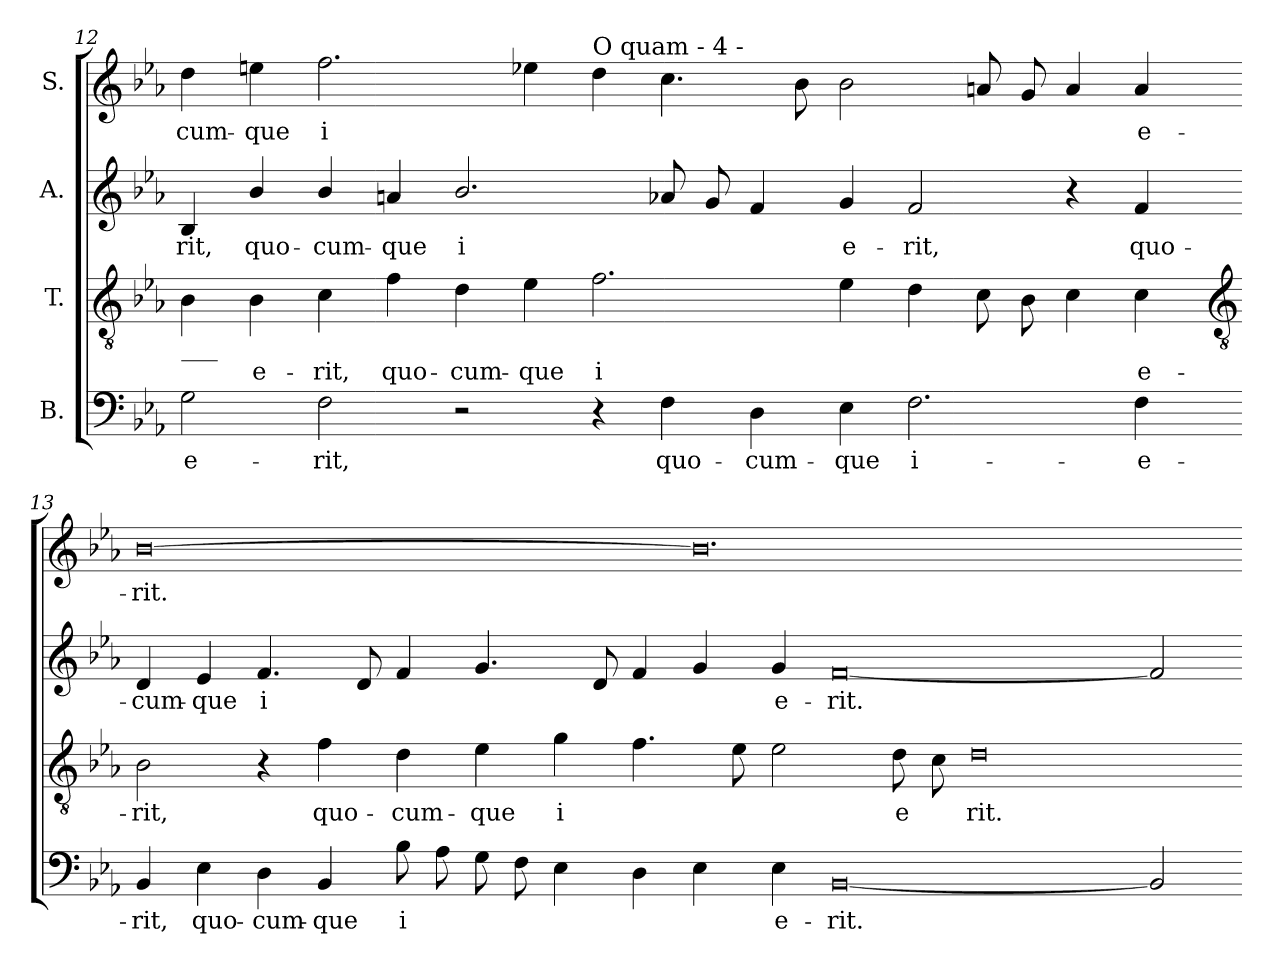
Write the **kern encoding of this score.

**kern	**text	**kern	**text	**kern	**text	**kern	**text
*part4	*part4	*part3	*part3	*part2	*part2	*part1	*part1
*staff4	*staff4	*staff3	*staff3	*staff2	*staff2	*staff1	*staff1
*I"B.	*	*I"T.	*	*I"A.	*	*I"S.	*
!!LO:LB:g=z
*clefF4	*	*clefGv2	*	*clefG2	*	*clefG2	*
*k[b-e-a-]	*	*k[b-e-a-]	*	*k[b-e-a-]	*	*k[b-e-a-]	*
*E-:	*	*E-:	*	*E-:	*	*E-:	*
=12	=12	=12	=12	=12	=12	=12	=12
!	!	!LO:TX:b:t=___	!	!	!	!	!
!	!LO:LY:b	!	!	!	!LO:LY:b	!	!LO:LY:b
2G	-e-	4B-	.	4B-	-rit,	4dd	-cum-
!	!	!	!LO:LY:b	!	!LO:LY:b	!	!LO:LY:b
.	.	4B-	e-	4b-/	quo-	4een	-que
!	!LO:LY:b	!	!LO:LY:b	!	!LO:LY:b	!	!LO:LY:b
2F	-rit,	4c	-rit,	4b-/	-cum-	2.ff	i
!	!	!	!LO:LY:b	!	!LO:LY:b	!	!
.	.	4f	quo-	4an/	-que	.	.
!	!	!	!LO:LY:b	!	!LO:LY:b	!	!
2r	.	4d	-cum-	2.b-/	i	.	.
!	!	!	!LO:LY:b	!	!	!	!
.	.	4e-	-que	.	.	4ee-X	.
!	!	!	!	!	!	!LO:TX:a:t=O quam - 4 -	!
!	!	!	!LO:LY:b	!	!	!	!
4r	.	2.f	i	.	.	4dd	.
!	!LO:LY:b	!	!	!	!	!	!
4F	quo-	.	.	8a-X	.	4.cc	.
.	.	.	.	8g	.	.	.
!	!LO:LY:b	!	!	!	!	!	!
4D	-cum-	.	.	4f	.	.	.
.	.	.	.	.	.	8b-	.
!	!LO:LY:b	!	!	!	!LO:LY:b	!	!
4E-	-que	4e-	.	4g	e-	2b-	.
!	!LO:LY:b	!	!	!	!LO:LY:b	!	!
2.F	i-	4d	.	2f	-rit,	.	.
.	.	8c	.	.	.	8an	.
.	.	8B-	.	.	.	8g	.
.	.	4c	.	4r	.	4a	.
!	!LO:LY:b	!	!LO:LY:b	!	!LO:LY:b	!	!LO:LY:b
4F	-e-	4c	e-	4f	quo-	4a	e-
!!LO:LB:g=z
=13-	=13-	=13-	=13-	=13-	=13-	=13-	=13-
*	*	*clefGv2	*	*	*	*	*
!	!LO:LY:b	!	!LO:LY:b	!	!LO:LY:b	!	!LO:LY:b
4BB-	-rit,	2B-	-rit,	4d	-cum-	[0b-	-rit.
!	!LO:LY:b	!	!	!	!LO:LY:b	!	!
4E-	quo-	.	.	4e-	-que	.	.
!	!LO:LY:b	!	!	!	!LO:LY:b	!	!
4D	-cum-	4r	.	4.f	i	.	.
!	!LO:LY:b	!	!LO:LY:b	!	!	!	!
4BB-	-que	4f	quo-	.	.	.	.
.	.	.	.	8d	.	.	.
!	!LO:LY:b	!	!LO:LY:b	!	!	!	!
8B-	i	4d	-cum-	4f	.	.	.
8A-	.	.	.	.	.	.	.
!	!	!	!LO:LY:b	!	!	!	!
8G	.	4e-	-que	4.g	.	.	.
8F	.	.	.	.	.	.	.
!	!	!	!LO:LY:b	!	!	!	!
4E-	.	4g	i	.	.	.	.
.	.	.	.	8d	.	.	.
4D	.	4.f	.	4f	.	.	.
4E-	.	.	.	4g	.	0.b-]	.
.	.	8e-	.	.	.	.	.
!	!LO:LY:b	!	!	!	!LO:LY:b	!	!
4E-	e-	2e-	.	4g	e-	.	.
!	!LO:LY:b	!	!	!	!LO:LY:b	!	!
[0BB-	-rit.	.	.	[0f	-rit.	.	.
!	!	!	!LO:LY:b	!	!	!	!
.	.	8d	e	.	.	.	.
.	.	8c	.	.	.	.	.
!	!	!	!LO:LY:b	!	!	!	!
.	.	0d	rit.	.	.	.	.
2BB-]	.	.	.	2f]	.	.	.
=-	=-	=-	=-	=-	=-	=-	=-
*-	*-	*-	*-	*-	*-	*-	*-
